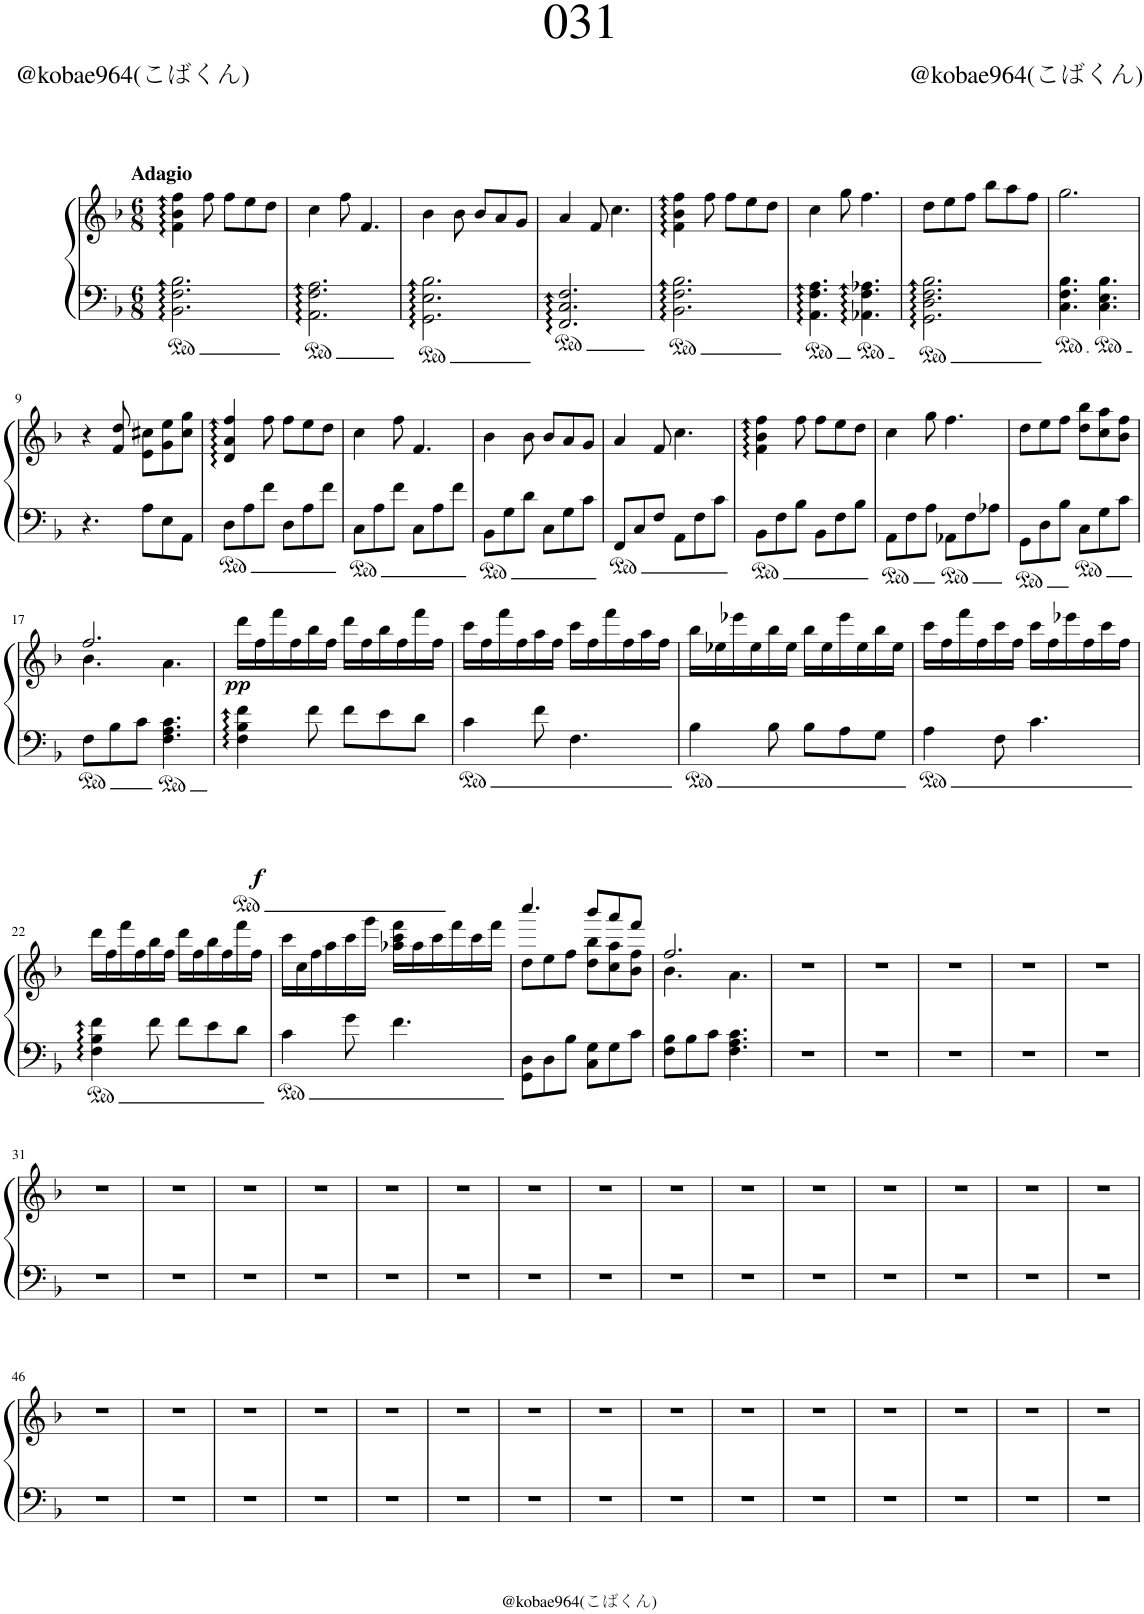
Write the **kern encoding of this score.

**kern	**kern	**dynam
*part1	*part1	*part1
*staff2	*staff1	*staff1/2
*I"Piano	*	*
*I'Pno	*	*
*clefF4	*clefG2	*
*k[b-]	*k[b-]	*
*M6/8	*M6/8	*
=1	=1	=1
!	!LO:TX:a:B:t=Adagio	!
2.BB-\:: 2.F\:: 2.B-\::	4f\:: 4b-\:: 4ff\::	.
.	8ff\	.
.	8ff\L	.
.	8ee\	.
.	8dd\J	.
=2	=2	=2
2.AA\:: 2.F\:: 2.A\::	4cc\	.
.	8ff\	.
.	4.f/	.
=3	=3	=3
2.GG\:: 2.E\:: 2.B-\::	4b-\	.
.	8b-\	.
.	8b-/L	.
.	8a/	.
.	8g/J	.
=4	=4	=4
2.FF/:: 2.C/:: 2.F/::	4a/	.
.	8f/	.
.	4.cc\	.
=5	=5	=5
2.BB-\:: 2.F\:: 2.B-\::	4f\:: 4b-\:: 4ff\::	.
.	8ff\	.
.	8ff\L	.
.	8ee\	.
.	8dd\J	.
=6	=6	=6
4.AA\:: 4.F\:: 4.A\::	4cc\	.
.	8gg\	.
4.AA-X\:: 4.F\:: 4.A-X\::	4.ff\	.
=7	=7	=7
2.GG\:: 2.D\:: 2.F\:: 2.B-\::	8dd\L	.
.	8ee\	.
.	8ff\J	.
.	8bb-\L	.
.	8aa\	.
.	8ff\J	.
=8	=8	=8
4.C\ 4.F\ 4.B-\	2.gg\	.
4.C\ 4.E\ 4.B-\	.	.
!!LO:LB:g=z
=9	=9	=9
4.r	4r	.
.	8f/ 8dd/	.
8A\L	8e\ 8cc#X\L	.
8E\	8g\ 8ee\	.
8AA\J	8cc#\ 8gg\J	.
=10	=10	=10
8D\L	4d/:: 4a/:: 4ff/::	.
8A\	.	.
8f\J	8ff\	.
8D\L	8ff\L	.
8A\	8ee\	.
8f\J	8dd\J	.
=11	=11	=11
8C\L	4cc\	.
8A\	.	.
8f\J	8ff\	.
8C\L	4.f/	.
8A\	.	.
8f\J	.	.
=12	=12	=12
8BB-\L	4b-\	.
8G\	.	.
8d\J	8b-\	.
8C\L	8b-/L	.
8G\	8a/	.
8c\J	8g/J	.
=13	=13	=13
8FF/L	4a/	.
8C/	.	.
8F/J	8f/	.
8AA\L	4.cc\	.
8F\	.	.
8c\J	.	.
=14	=14	=14
8BB-\L	4f\:: 4b-\:: 4ff\::	.
8F\	.	.
8B-\J	8ff\	.
8BB-\L	8ff\L	.
8F\	8ee\	.
8B-\J	8dd\J	.
=15	=15	=15
8AA\L	4cc\	.
8F\	.	.
8A\J	8gg\	.
8AA-X\L	4.ff\	.
8F\	.	.
8A-X\J	.	.
=16	=16	=16
8GG\L	8dd\L	.
8D\	8ee\	.
8B-\J	8ff\J	.
8C\L	8dd\ 8bb-\L	.
8G\	8cc\ 8aa\	.
8c\J	8b-\ 8ff\J	.
!!LO:LB:g=z
=17	=17	=17
*	*^	*
8F\L	2.ff/	4.b-\	.
8B-\	.	.	.
8c\J	.	.	.
4.F\ 4.A\ 4.c\	.	4.a\	.
=18	=18	=18	=18
!	!	!	!LO:DY:b=2
!	!	!	!LO:DY:n=1:b
*	*v	*v	*
4F\:: 4B-\:: 4f\::	16ddd\LL	f pp
.	16ff\	.
.	16fff\	.
.	16ff\	.
8f\	16bb-\	.
.	16ff\JJ	.
8f\L	16ddd\LL	.
.	16ff\	.
8e\	16bb-\	.
.	16ff\	.
8d\J	16fff\	.
.	16ff\JJ	.
=19	=19	=19
4c\	16ccc\LL	.
.	16ff\	.
.	16fff\	.
.	16ff\	.
8f\	16aa\	.
.	16ff\JJ	.
4.F\	16ccc\LL	.
.	16ff\	.
.	16fff\	.
.	16ff\	.
.	16aa\	.
.	16ff\JJ	.
=20	=20	=20
4B-\	16bb-\LL	.
.	16ee-X\	.
.	16eee-X\	.
.	16ee-\	.
8B-\	16bb-\	.
.	16ee-\JJ	.
8B-\L	16bb-\LL	.
.	16ee-\	.
8A\	16eee-\	.
.	16ee-\	.
8G\J	16bb-\	.
.	16ee-\JJ	.
=21	=21	=21
4A\	16ccc\LL	.
.	16ff\	.
.	16fff\	.
.	16ff\	.
8F\	16ccc\	.
.	16ff\JJ	.
4.c\	16ccc\LL	.
.	16ff\	.
.	16eee-X\	.
.	16ff\	.
.	16ccc\	.
.	16ff\JJ	.
!!LO:LB:g=z
=22	=22	=22
4F\:: 4B-\:: 4f\::	16ddd\LL	.
.	16ff\	.
.	16fff\	.
.	16ff\	.
8f\	16bb-\	.
.	16ff\JJ	.
8f\L	16ddd\LL	.
.	16ff\	.
8e\	16bb-\	.
.	16ff\	.
8d\J	16fff\	.
.	16ff\JJ	.
=23	=23	=23
4c\	16ccc\LL	.
.	16cc\	.
.	16ff\	.
.	16aa\	.
8g\	16ccc\	.
.	16ggg\JJ	.
4.f\	16aa-X\ 16ccc\ 16fff\LL	.
.	16aa-\	.
.	16ccc\	.
.	16fff\	.
.	16ccc\	.
.	16fff\JJ	.
=24	=24	=24
*	*^	*
8GG\ 8D\L	8dd\L	4.cccc/	.
8D\	8ee\	.	.
8B-\J	8ff\J	.	.
8C\ 8G\L	8dd\ 8bb-\L	8bbb-/L	.
8G\	8cc\ 8aa\	8aaa/	.
8c\J	8b-\ 8ff\J	8fff/J	.
=25	=25	=25	=25
8F\ 8B-\L	2.ff/	4.b-\	.
8B-\	.	.	.
8c\J	.	.	.
4.F\ 4.A\ 4.c\	.	4.a\	.
*	*v	*v	*
=26	=26	=26
2.r	2.r	.
=27	=27	=27
2.r	2.r	.
=28	=28	=28
2.r	2.r	.
=29	=29	=29
2.r	2.r	.
=30	=30	=30
2.r	2.r	.
!!LO:LB:g=z
=31	=31	=31
2.r	2.r	.
=32	=32	=32
2.r	2.r	.
=33	=33	=33
2.r	2.r	.
=34	=34	=34
2.r	2.r	.
=35	=35	=35
2.r	2.r	.
=36	=36	=36
2.r	2.r	.
=37	=37	=37
2.r	2.r	.
=38	=38	=38
2.r	2.r	.
=39	=39	=39
2.r	2.r	.
=40	=40	=40
2.r	2.r	.
=41	=41	=41
2.r	2.r	.
=42	=42	=42
2.r	2.r	.
=43	=43	=43
2.r	2.r	.
=44	=44	=44
2.r	2.r	.
=45	=45	=45
2.r	2.r	.
!!LO:LB:g=z
=46	=46	=46
2.r	2.r	.
=47	=47	=47
2.r	2.r	.
=48	=48	=48
2.r	2.r	.
=49	=49	=49
2.r	2.r	.
=50	=50	=50
2.r	2.r	.
=51	=51	=51
2.r	2.r	.
=52	=52	=52
2.r	2.r	.
=53	=53	=53
2.r	2.r	.
=54	=54	=54
2.r	2.r	.
=55	=55	=55
2.r	2.r	.
=56	=56	=56
2.r	2.r	.
=57	=57	=57
2.r	2.r	.
=58	=58	=58
2.r	2.r	.
=59	=59	=59
2.r	2.r	.
=60	=60	=60
2.r	2.r	.
=	=	=
*-	*-	*-
